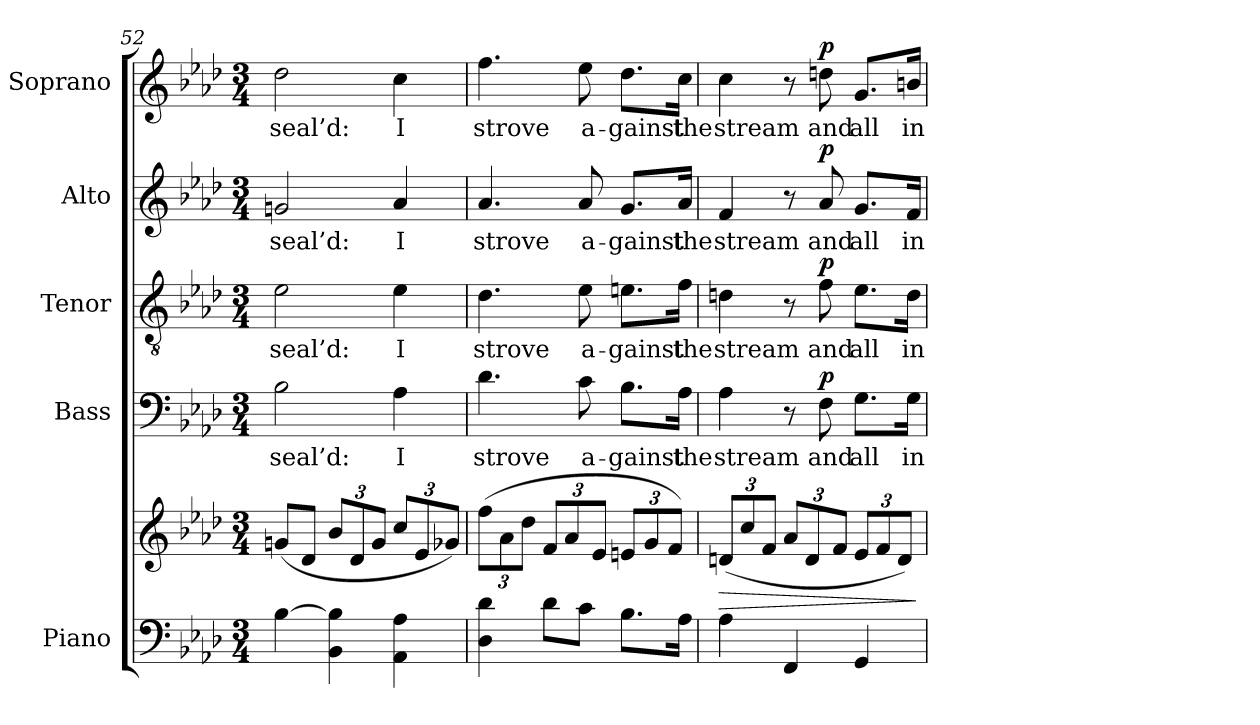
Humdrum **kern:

**kern	**kern	**dynam	**kern	**text	**dynam	**kern	**text	**dynam	**kern	**text	**dynam	**kern	**text	**dynam
*part5	*part5	*part5	*part4	*part4	*part4	*part3	*part3	*part3	*part2	*part2	*part2	*part1	*part1	*part1
*staff6	*staff5	*staff5/6	*staff4	*staff4	*staff4	*staff3	*staff3	*staff3	*staff2	*staff2	*staff2	*staff1	*staff1	*staff1
*I"Piano	*	*	*I"Bass	*	*	*I"Tenor	*	*	*I"Alto	*	*	*I"Soprano	*	*
*I'Pno.	*	*	*I'B.	*	*	*I'T.	*	*	*I'A.	*	*	*I'S.	*	*
*clefF4	*clefG2	*	*clefF4	*	*	*clefGv2	*	*	*clefG2	*	*	*clefG2	*	*
*k[b-e-a-d-]	*k[b-e-a-d-]	*	*k[b-e-a-d-]	*	*	*k[b-e-a-d-]	*	*	*k[b-e-a-d-]	*	*	*k[b-e-a-d-]	*	*
*M3/4	*M3/4	*	*M3/4	*	*	*M3/4	*	*	*M3/4	*	*	*M3/4	*	*
=52	=52	=52	=52	=52	=52	=52	=52	=52	=52	=52	=52	=52	=52	=52
[4B-\	(8gn/L	.	2B-\	seal’d:	.	2e-\	seal’d:	.	2gn/	seal’d:	.	2dd-\	seal’d:	.
.	8d-/J	.	.	.	.	.	.	.	.	.	.	.	.	.
*	*Xbrackettup	*	*	*	*	*	*	*	*	*	*	*	*	*
4BB-\ 4B-\]	12b-/L	.	.	.	.	.	.	.	.	.	.	.	.	.
.	12d-/	.	.	.	.	.	.	.	.	.	.	.	.	.
.	12g/J	.	.	.	.	.	.	.	.	.	.	.	.	.
4AA-\ 4A-\	12cc/L	.	4A-\	I	.	4e-\	I	.	4a-/	I	.	4cc\	I	.
.	12e-/	.	.	.	.	.	.	.	.	.	.	.	.	.
.	12g-X/J)	.	.	.	.	.	.	.	.	.	.	.	.	.
=53	=53	=53	=53	=53	=53	=53	=53	=53	=53	=53	=53	=53	=53	=53
4D-\ 4d-\	(12ff\L	.	4.d-\	strove	.	4.d-\	strove	.	4.a-/	strove	.	4.ff\	strove	.
.	12a-\	.	.	.	.	.	.	.	.	.	.	.	.	.
.	12dd-\J	.	.	.	.	.	.	.	.	.	.	.	.	.
8d-\L	12f/L	.	.	.	.	.	.	.	.	.	.	.	.	.
.	12a-/	.	.	.	.	.	.	.	.	.	.	.	.	.
8c\J	.	.	8c\	a-	.	8e-\	a-	.	8a-/	a-	.	8ee-\	a-	.
.	12e-/J	.	.	.	.	.	.	.	.	.	.	.	.	.
8.B-\L	12en/L	.	8.B-\L	-gainst	.	8.en\L	-gainst	.	8.g/L	-gainst	.	8.dd-\L	-gainst	.
.	12g/	.	.	.	.	.	.	.	.	.	.	.	.	.
.	12f/J)	.	.	.	.	.	.	.	.	.	.	.	.	.
16A-\Jk	.	.	16A-\Jk	the	.	16f\Jk	the	.	16a-/Jk	the	.	16cc\Jk	the	.
=54	=54	=54	=54	=54	=54	=54	=54	=54	=54	=54	=54	=54	=54	=54
!	!	!LO:HP:b	!	!	!	!	!	!	!	!	!	!	!	!
4A-\	(12dn/L	>	4A-\	stream	.	4dn\	stream	.	4f/	stream	.	4cc\	stream	.
.	12cc/	.	.	.	.	.	.	.	.	.	.	.	.	.
.	12f/J	.	.	.	.	.	.	.	.	.	.	.	.	.
4FF/	12a-/L	.	8r	.	.	8r	.	.	8r	.	.	8r	.	.
.	12d/	.	.	.	.	.	.	.	.	.	.	.	.	.
!	!	!	!	!	!LO:DY:a	!	!	!LO:DY:a	!	!	!LO:DY:a	!	!	!LO:DY:a
.	.	.	8F\	and	p	8f\	and	p	8a-/	and	p	8ddn\	and	p
.	12f/J	.	.	.	.	.	.	.	.	.	.	.	.	.
4GG/	12e-/L	.	8.G\L	all	.	8.e-\L	all	.	8.g/L	all	.	8.g/L	all	.
.	12f/	.	.	.	.	.	.	.	.	.	.	.	.	.
.	12d/J)	.	.	.	.	.	.	.	.	.	.	.	.	.
.	.	.	16G\Jk	in	.	16d\Jk	in	.	16f/Jk	in	.	16bn/Jk	in	.
.	.	]	.	.	.	.	.	.	.	.	.	.	.	.
=	=	=	=	=	=	=	=	=	=	=	=	=	=	=
*-	*-	*-	*-	*-	*-	*-	*-	*-	*-	*-	*-	*-	*-	*-
